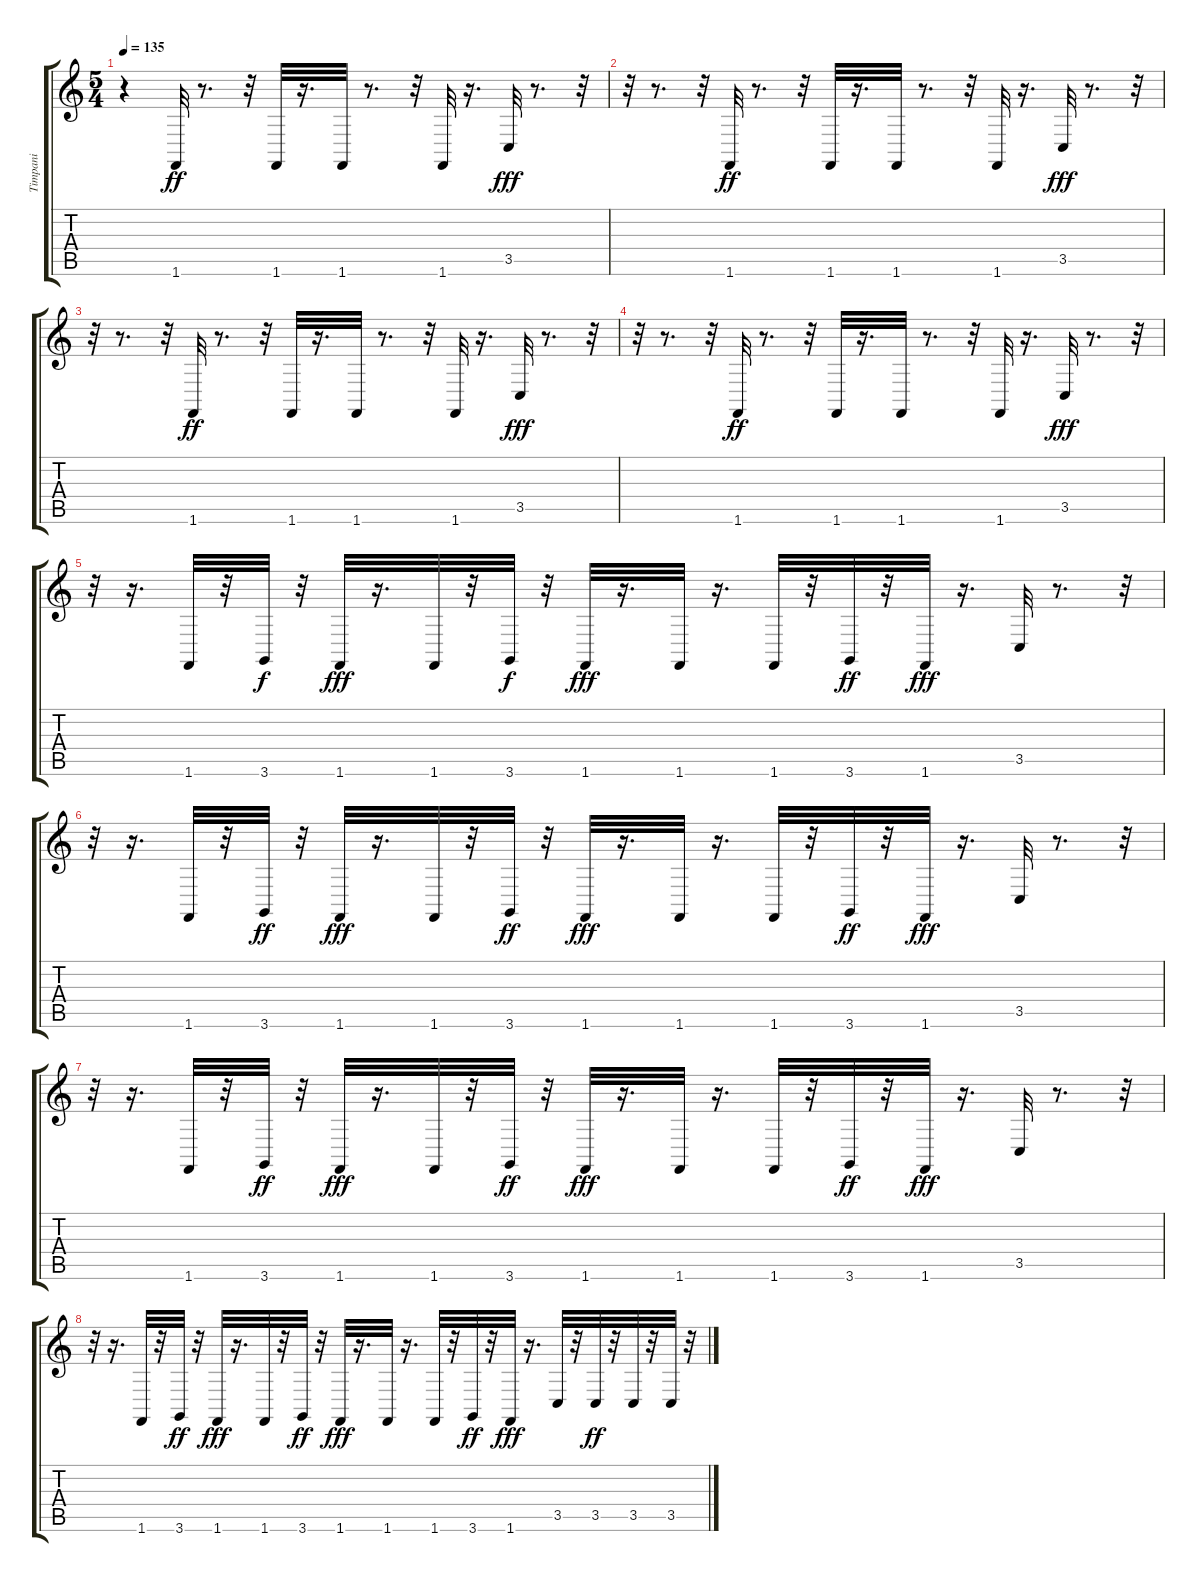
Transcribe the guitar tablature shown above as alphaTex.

\track ("Timpani" "Timpani") {instrument timpani}
\staff {score tabs}
\tuning (E4 B3 G3 D3 A2 E2) {hide}
\ts (5 4)
\tempo 135
\clef g2
\ks c
r.4{dy ff instrument timpani} 1.6.32 r.8{d} r.32 1.6.32 r.16{d} 1.6.32 r.8{d} r.32 1.6.32 r.16{d} 3.5.32{dy fff} r.8{d} r.32 |
r.32 r.8{d} r.32 1.6.32{dy ff} r.8{d} r.32 1.6.32 r.16{d} 1.6.32 r.8{d} r.32 1.6.32 r.16{d} 3.5.32{dy fff} r.8{d} r.32 |
r.32 r.8{d} r.32 1.6.32{dy ff} r.8{d} r.32 1.6.32 r.16{d} 1.6.32 r.8{d} r.32 1.6.32 r.16{d} 3.5.32{dy fff} r.8{d} r.32 |
r.32 r.8{d} r.32 1.6.32{dy ff} r.8{d} r.32 1.6.32 r.16{d} 1.6.32 r.8{d} r.32 1.6.32 r.16{d} 3.5.32{dy fff} r.8{d} r.32 |
r.32 r.16{d} 1.6.32 r.32 3.6.32{dy f} r.32 1.6.32{dy fff} r.16{d} 1.6.32 r.32 3.6.32{dy f} r.32 1.6.32{dy fff} r.16{d} 1.6.32 r.16{d} 1.6.32 r.32 3.6.32{dy ff} r.32 1.6.32{dy fff} r.16{d} 3.5.32 r.8{d} r.32 |
r.32 r.16{d} 1.6.32 r.32 3.6.32{dy ff} r.32 1.6.32{dy fff} r.16{d} 1.6.32 r.32 3.6.32{dy ff} r.32 1.6.32{dy fff} r.16{d} 1.6.32 r.16{d} 1.6.32 r.32 3.6.32{dy ff} r.32 1.6.32{dy fff} r.16{d} 3.5.32 r.8{d} r.32 |
r.32 r.16{d} 1.6.32 r.32 3.6.32{dy ff} r.32 1.6.32{dy fff} r.16{d} 1.6.32 r.32 3.6.32{dy ff} r.32 1.6.32{dy fff} r.16{d} 1.6.32 r.16{d} 1.6.32 r.32 3.6.32{dy ff} r.32 1.6.32{dy fff} r.16{d} 3.5.32 r.8{d} r.32 |
r.32 r.16{d} 1.6.32 r.32 3.6.32{dy ff} r.32 1.6.32{dy fff} r.16{d} 1.6.32 r.32 3.6.32{dy ff} r.32 1.6.32{dy fff} r.16{d} 1.6.32 r.16{d} 1.6.32 r.32 3.6.32{dy ff} r.32 1.6.32{dy fff} r.16{d} 3.5.32 r.32 3.5.32{dy ff} r.32 3.5.32 r.32 3.5.32 r.32
